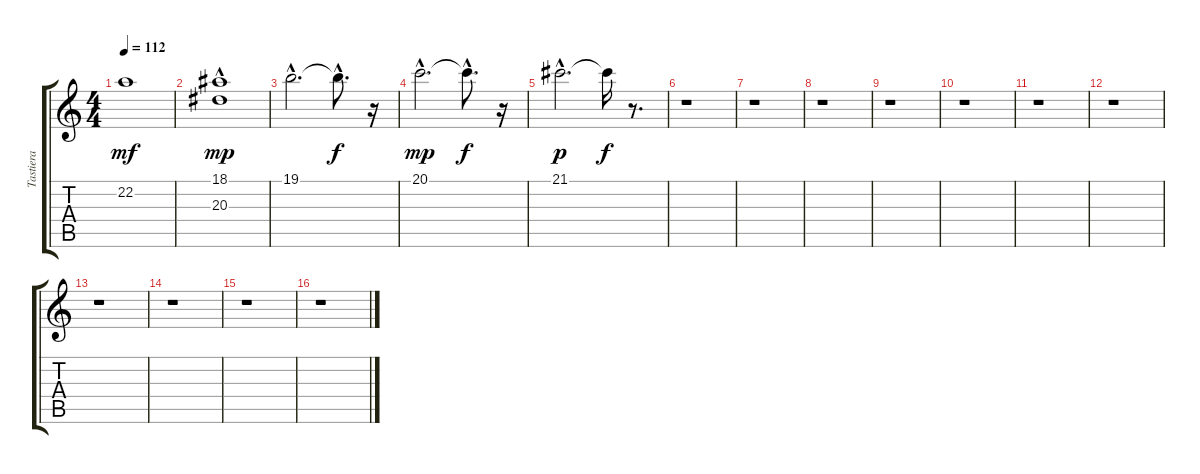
\track ("Tastiera" "Tastiera") {instrument rockorgan}
\staff {score tabs}
\tuning (E4 B3 G3 D3 A2 E2) {hide}
\ts (4 4)
\tempo 112
\clef g2
\ks c
22.2.1{dy mf} |
(18.1{hac} 20.3).1{dy mp} |
19.1{hac}.2{d} 19.1{hac t}.8{d dy f} r.16 |
20.1{hac}.2{d dy mp} 20.1{hac t}.8{d dy f} r.16 |
21.1{hac}.2{d dy p} 21.1{t}.16{dy f} r.8{d} |
r.1 |
r.1 |
r.1 |
r.1 |
r.1 |
r.1 |
r.1 |
r.1 |
r.1 |
r.1 |
r.1
